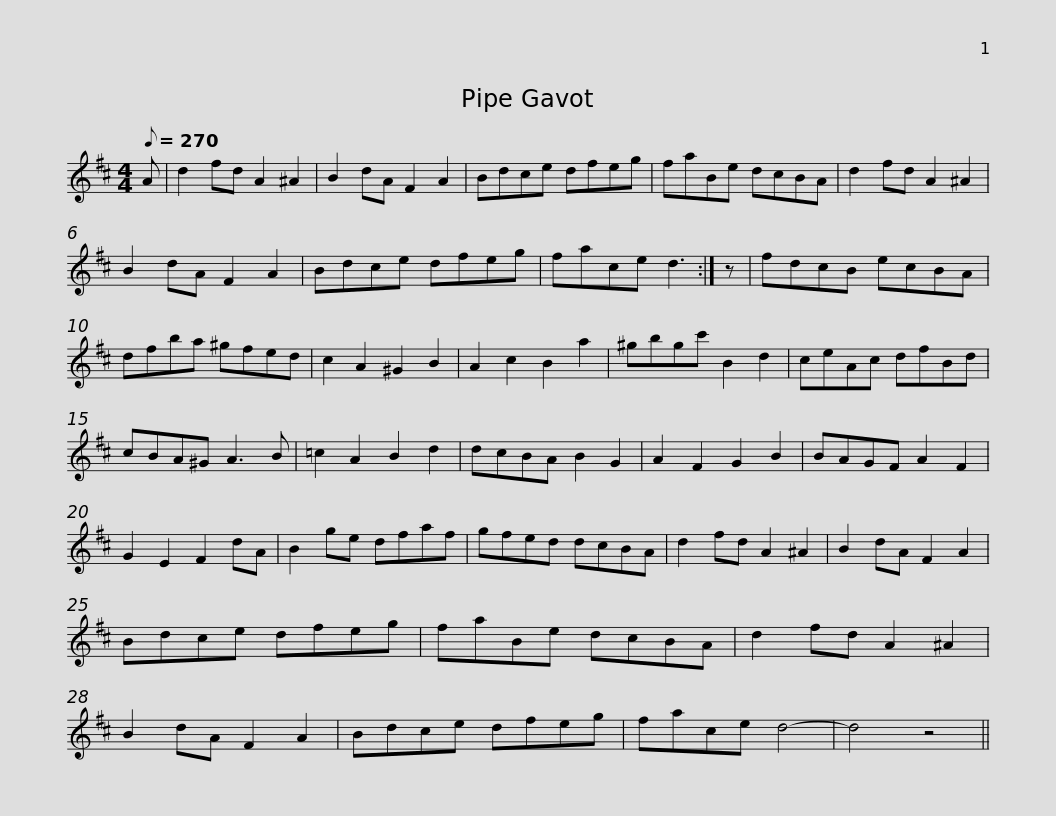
X:1
L:1/8
Q:1/8=270
M:4/4
I:linebreak $
K:D
V:1 treble
V:1
 A | d2 fd A2 ^A2 | B2 dA F2 A2 | Bdce dfeg | faBe dcBA | %5
 d2 fd A2 ^A2 | B2 dA F2 A2 |$ Bdce dfeg | face d3 :| z | %10
 fdcB ecBA | dfba ^gfed | c2 A2 ^G2 B2 | A2 c2 B2 a2 |$ ^gbgc' B2 d2 | %15
 ceAc dfBd | cBA^G A3 B | =c2 A2 B2 d2 | dcBA B2 G2 | A2 F2 G2 B2 | %20
 BAGF A2 F2 |$ G2 E2 F2 dA | B2 ge dfaf | gfed dcBA | d2 fd A2 ^A2 | %25
 B2 dA F2 A2 | Bdce dfeg |$ faBe dcBA | d2 fd A2 ^A2 | B2 dA F2 A2 | %30
 Bdce dfeg | face d4- | d4 z4 || %33
